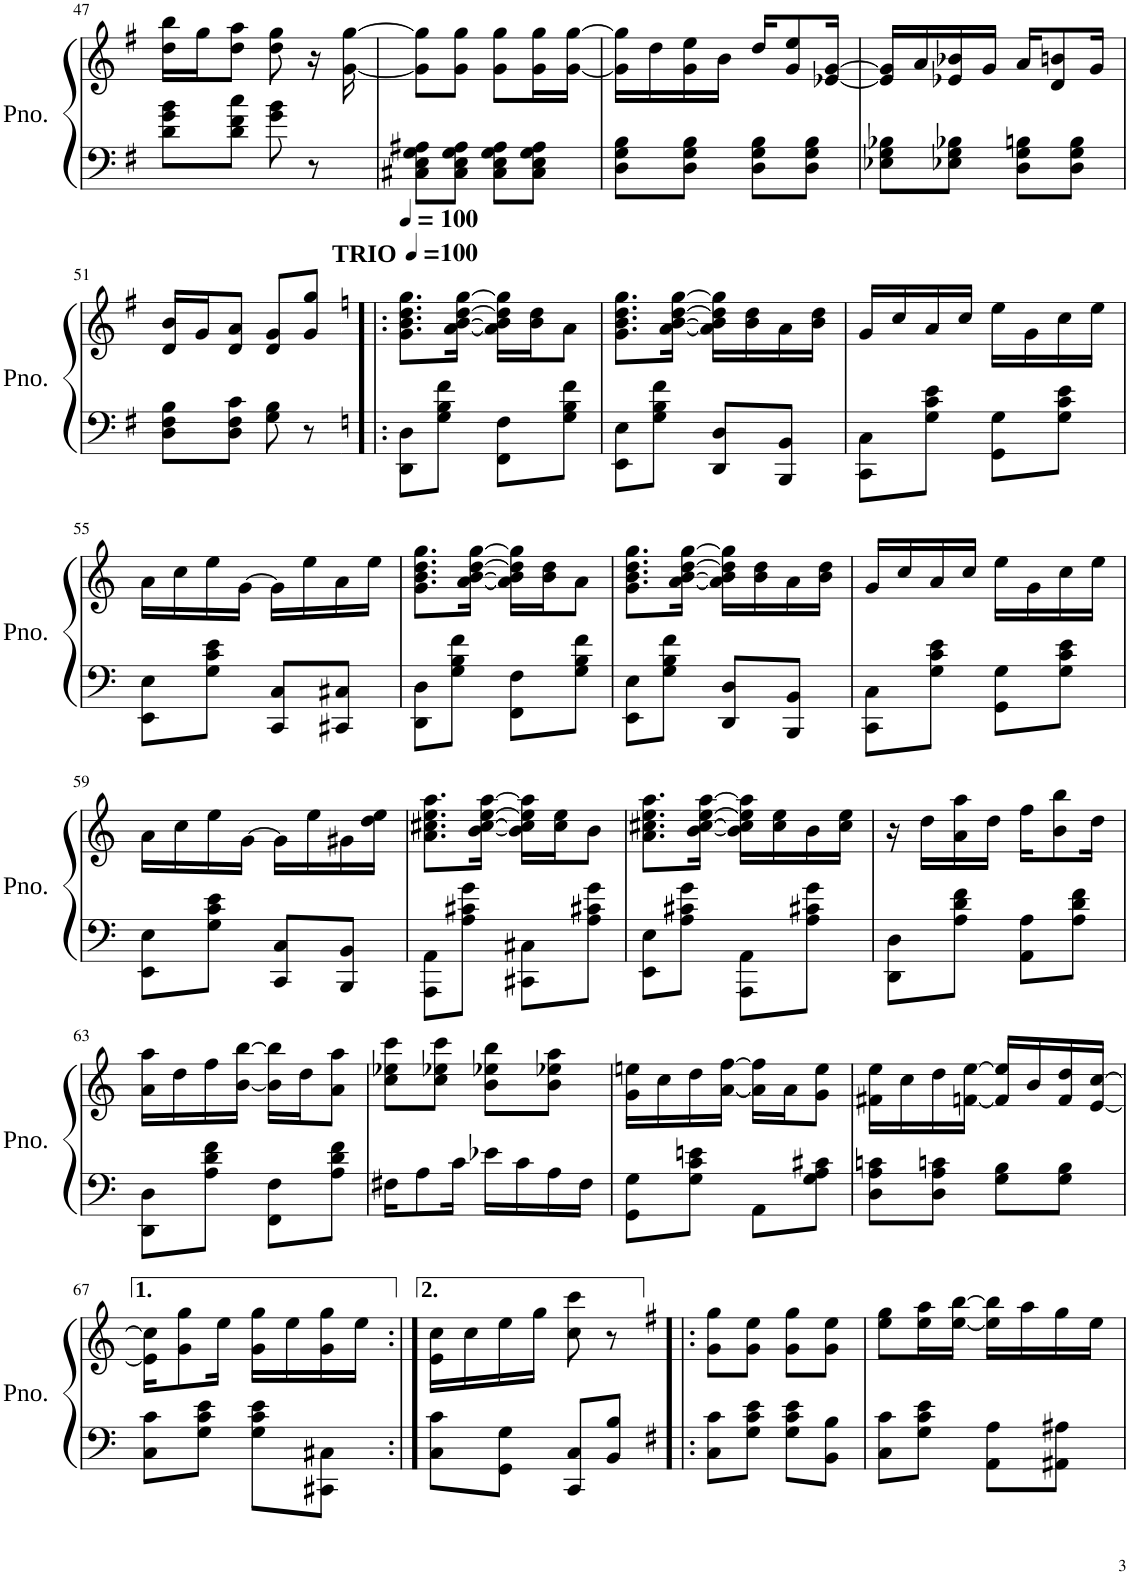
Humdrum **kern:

**kern	**kern
*part1	*part1
*staff2	*staff1
*I"Piano	*
*I'Pno.	*
!!LO:PB:g=z
*clefF4	*clefG2
*k[f#]	*k[f#]
*M2/4	*M2/4
=47	=47
8d\ 8g\ 8b\L	16dd\ 16bb\LL
.	16gg\J
8d\ 8f#\ 8cc\J	8dd\ 8aa\J
8g\ 8b\	8dd\ 8gg\
8r	16r
.	[16g\ [16gg\
=48	=48
8C#X\ 8E\ 8G\ 8A#X\L	8g\] 8gg\]L
8C#\ 8E\ 8G\ 8A#\J	8g\ 8gg\J
8C#\ 8E\ 8G\ 8A#\L	8g\ 8gg\L
8C#\ 8E\ 8G\ 8A#\J	16g\ 16gg\L
.	[16g\ [16gg\JJ
=49	=49
8D\ 8G\ 8B\L	16g\] 16gg\]LL
.	16dd\
8D\ 8G\ 8B\J	16g\ 16ee\
.	16b\JJ
8D\ 8G\ 8B\L	16dd/KL
.	8g/ 8ee/
8D\ 8G\ 8B\J	.
.	[16e-X/ [16g/Jk
=50	=50
8E-X\ 8G\ 8B-X\L	16e-/] 16g/]LL
.	16a/
8E-X\ 8G\ 8B-X\J	16e-X/ 16b-X/
.	16g/JJ
8D\ 8G\ 8Bn\L	16a/KL
.	8d/ 8bn/
8D\ 8G\ 8B\J	.
.	16g/Jk
!!LO:LB:g=z
=51	=51
8D\ 8F#\ 8B\L	16d/ 16b/LL
.	16g/J
8D\ 8F#\ 8c\J	8d/ 8a/J
8G\ 8B\	8d/ 8g/L
8r	8g/ 8gg/J
=52!|:	=52!|:
*k[]	*k[]
*	*MM100
!	!LO:TX:a:B:t=TRIO
8DD\ 8D\L	8.g\ 8.b\ 8.dd\ 8.gg\L
8G\ 8B\ 8f\J	.
.	[16a\ [16b\ [16dd\ [16gg\Jk
8FF\ 8F\L	16a\] 16b\] 16dd\] 16gg\]LL
.	16b\ 16dd\J
8G\ 8B\ 8f\J	8a\J
=53	=53
8EE\ 8E\L	8.g\ 8.b\ 8.dd\ 8.gg\L
8G\ 8B\ 8f\J	.
.	[16a\ [16b\ [16dd\ [16gg\Jk
8DD/ 8D/L	16a\] 16b\] 16dd\] 16gg\]LL
.	16b\ 16dd\
8BBB/ 8BB/J	16a\
.	16b\ 16dd\JJ
=54	=54
8CC\ 8C\L	16g/LL
.	16cc/
8G\ 8c\ 8e\J	16a/
.	16cc/JJ
8GG\ 8G\L	16ee\LL
.	16g\
8G\ 8c\ 8e\J	16cc\
.	16ee\JJ
!!LO:LB:g=z
=55	=55
8EE\ 8E\L	16a\LL
.	16cc\
8G\ 8c\ 8e\J	16ee\
.	[16g\JJ
8CC/ 8C/L	16g\LL]
.	16ee\
8CC#X/ 8C#X/J	16a\
.	16ee\JJ
=56	=56
8DD\ 8D\L	8.g\ 8.b\ 8.dd\ 8.gg\L
8G\ 8B\ 8f\J	.
.	[16a\ [16b\ [16dd\ [16gg\Jk
8FF\ 8F\L	16a\] 16b\] 16dd\] 16gg\]LL
.	16b\ 16dd\J
8G\ 8B\ 8f\J	8a\J
=57	=57
8EE\ 8E\L	8.g\ 8.b\ 8.dd\ 8.gg\L
8G\ 8B\ 8f\J	.
.	[16a\ [16b\ [16dd\ [16gg\Jk
8DD/ 8D/L	16a\] 16b\] 16dd\] 16gg\]LL
.	16b\ 16dd\
8BBB/ 8BB/J	16a\
.	16b\ 16dd\JJ
=58	=58
8CC\ 8C\L	16g/LL
.	16cc/
8G\ 8c\ 8e\J	16a/
.	16cc/JJ
8GG\ 8G\L	16ee\LL
.	16g\
8G\ 8c\ 8e\J	16cc\
.	16ee\JJ
!!LO:LB:g=z
=59	=59
8EE\ 8E\L	16a\LL
.	16cc\
8G\ 8c\ 8e\J	16ee\
.	[16g\JJ
8CC/ 8C/L	16g\LL]
.	16ee\
8BBB/ 8BB/J	16g#X\
.	16dd\ 16ee\JJ
=60	=60
8AAA\ 8AA\L	8.a\ 8.cc#X\ 8.ee\ 8.aa\L
8A\ 8c#X\ 8g\J	.
.	[16b\ [16cc#\ [16ee\ [16aa\Jk
8CC#X\ 8C#X\L	16b\] 16cc#\] 16ee\] 16aa\]LL
.	16cc#\ 16ee\J
8A\ 8c#X\ 8g\J	8b\J
=61	=61
8EE\ 8E\L	8.a\ 8.cc#X\ 8.ee\ 8.aa\L
8A\ 8c#X\ 8g\J	.
.	[16b\ [16cc#\ [16ee\ [16aa\Jk
8AAA\ 8AA\L	16b\] 16cc#\] 16ee\] 16aa\]LL
.	16cc#\ 16ee\
8A\ 8c#X\ 8g\J	16b\
.	16cc#\ 16ee\JJ
=62	=62
8DD\ 8D\L	16r
.	16dd\LL
8A\ 8d\ 8f\J	16a\ 16aa\
.	16dd\JJ
8AA\ 8A\L	16ff\KL
.	8b\ 8bb\
8A\ 8d\ 8f\J	.
.	16dd\Jk
!!LO:LB:g=z
=63	=63
8DD\ 8D\L	16a\ 16aa\LL
.	16dd\
8A\ 8d\ 8f\J	16ff\
.	[16b\ [16bb\JJ
8FF\ 8F\L	16b\] 16bb\]LL
.	16dd\J
8A\ 8d\ 8f\J	8a\ 8aa\J
=64	=64
16F#X\KL	8cc\ 8ee-X\ 8ccc\L
8A\	.
.	8cc\ 8ee-X\ 8ccc\J
16c\Jk	.
16e-X\LL	8b\ 8ee-X\ 8bb\L
16c\	.
16A\	8b\ 8ee-X\ 8aa\J
16F#\JJ	.
=65	=65
8GG\ 8G\L	16g\ 16een\LL
.	16cc\
8G\ 8c\ 8en\J	16dd\
.	[16a\ [16ff\JJ
8AA\L	16a\] 16ff\]LL
.	16a\J
8G\ 8A\ 8c#X\J	8g\ 8ee\J
=66	=66
8D\ 8A\ 8cn\L	16f#X\ 16ee\LL
.	16cc\
8D\ 8A\ 8cn\J	16dd\
.	[16fn\ [16ee\JJ
8G\ 8B\L	16f/] 16ee/]LL
.	16b/
8G\ 8B\J	16f/ 16dd/
.	[16e/ [16cc/JJ
!!LO:LB:g=z
=67	=67
8C\ 8c\L	16e\] 16cc\]KL
.	8g\ 8gg\
8G\ 8c\ 8e\J	.
.	16ee\Jk
8G\ 8c\ 8e\L	16g\ 16gg\LL
.	16ee\
8CC#X\ 8C#X\J	16g\ 16gg\
.	16ee\JJ
=68:|!	=68:|!
8C\ 8c\L	16e\ 16cc\LL
.	16cc\
8GG\ 8G\J	16ee\
.	16gg\JJ
8CC/ 8C/L	8cc\ 8ccc\
8BB/ 8B/J	8r
=69!|:	=69!|:
*k[f#]	*k[f#]
8C\ 8c\L	8g\ 8gg\L
8G\ 8c\ 8e\J	8g\ 8ee\J
8G\ 8c\ 8e\L	8g\ 8gg\L
8BB\ 8B\J	8g\ 8ee\J
=70	=70
8C\ 8c\L	8ee\ 8gg\L
8G\ 8c\ 8e\J	16ee\ 16aa\L
.	[16ee\ [16bb\JJ
8AA\ 8A\L	16ee\] 16bb\]LL
.	16aa\
8AA#X\ 8A#X\J	16gg\
.	16ee\JJ
=	=
*-	*-
